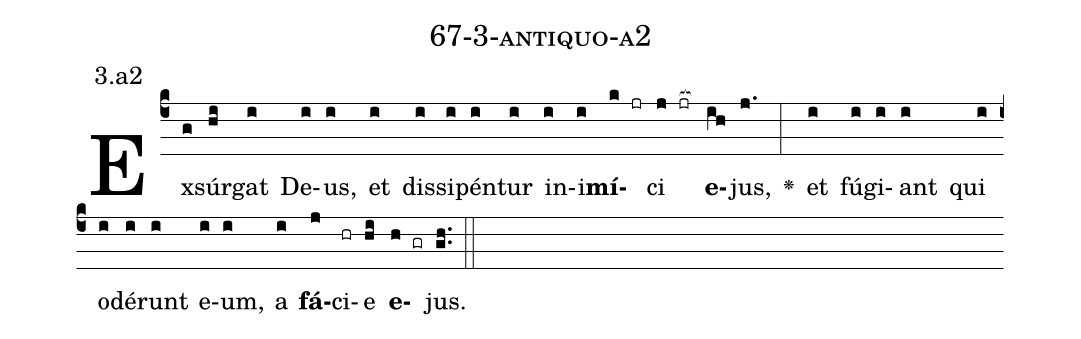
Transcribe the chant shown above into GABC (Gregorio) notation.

name: 67-3-antiquo-a2;
annotation: 3.a2;
%%
(c4)Ex(g)súr(hi)gat(i) De(i)us,(i) et(i) dis(i)si(i)pén(i)tur(i) in(i)i(i)<b>mí</b>(k jr)ci(j jr[ocb:1{]) <b>e</b>(ih[ocb:0}])jus,(j.) <v>\greheightstar</v>(:) et(i) fú(i)gi(i)ant(i) qui(i) o(i)dé(i)runt(i) e(i)um,(i) a(i) <b>fá</b>(j)ci(hr)e(hi) <b>e</b>(h gr)jus.(gh..) (::)


%E(i) u(i) o(j) u(hi) a(h) e.(gh..) (::)
